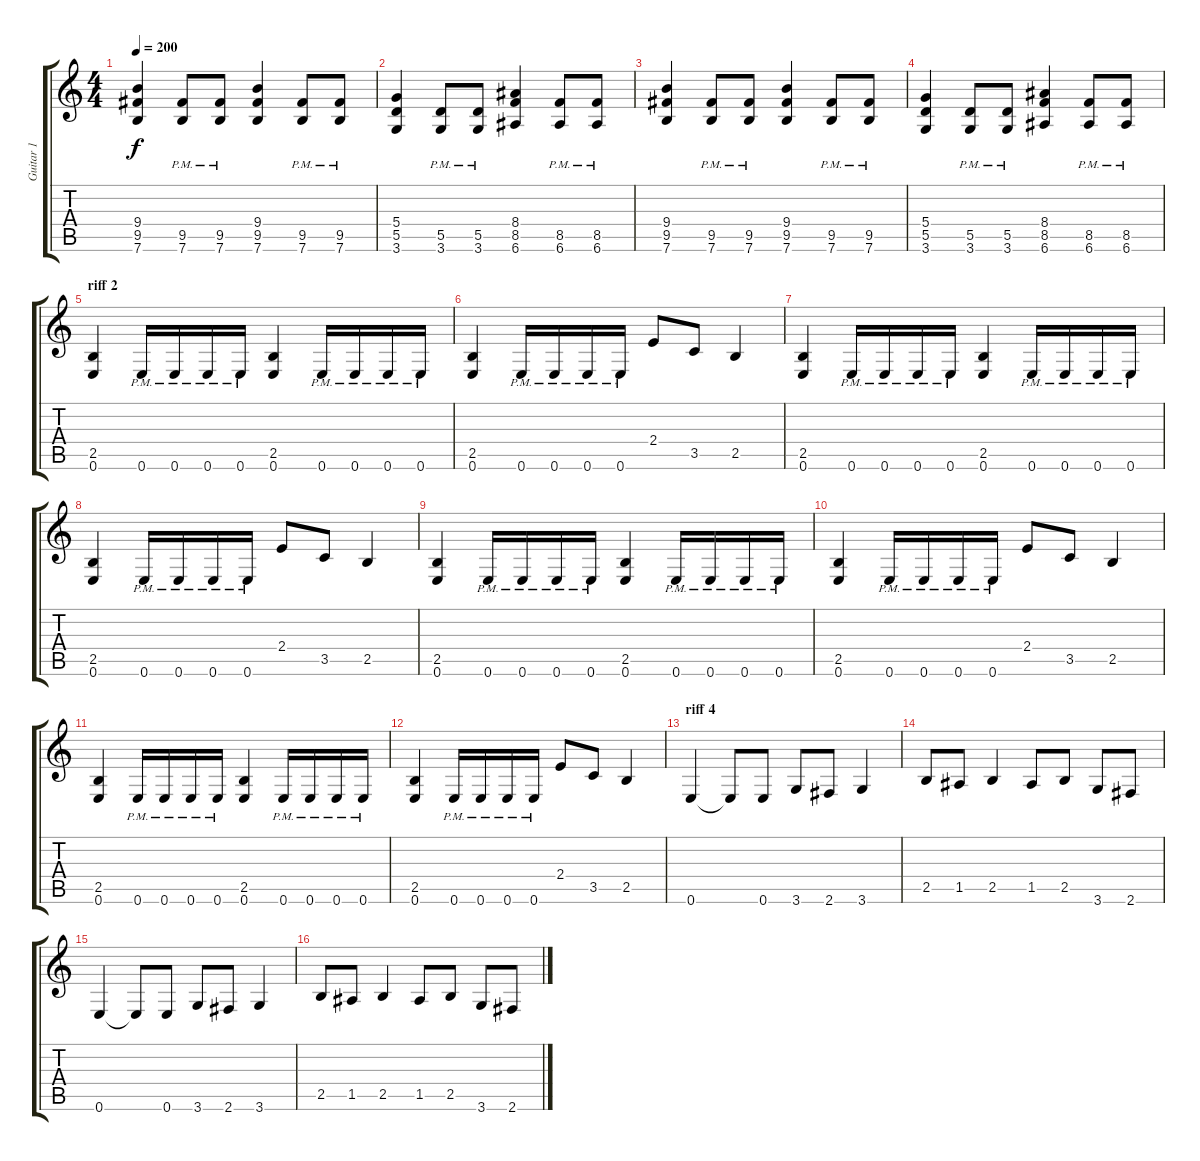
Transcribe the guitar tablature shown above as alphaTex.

\track ("Guitar 1" "Guitar 1") {instrument distortionguitar}
\staff {score tabs}
\tuning (E4 B3 G3 D3 A2 E2) {hide}
\ts (4 4)
\tempo 200
\clef g2
\ks c
(9.4 9.5 7.6).4{dy f} (9.5{pm} 7.6{pm}).8 (9.5{pm} 7.6{pm}).8 (9.4 9.5 7.6).4 (9.5{pm} 7.6{pm}).8 (9.5{pm} 7.6{pm}).8 |
(5.4 5.5 3.6).4 (5.5{pm} 3.6{pm}).8 (5.5{pm} 3.6{pm}).8 (8.4 8.5 6.6).4 (8.5{pm} 6.6{pm}).8 (8.5{pm} 6.6{pm}).8 |
(9.4 9.5 7.6).4 (9.5{pm} 7.6{pm}).8 (9.5{pm} 7.6{pm}).8 (9.4 9.5 7.6).4 (9.5{pm} 7.6{pm}).8 (9.5{pm} 7.6{pm}).8 |
(5.4 5.5 3.6).4 (5.5{pm} 3.6{pm}).8 (5.5{pm} 3.6{pm}).8 (8.4 8.5 6.6).4 (8.5{pm} 6.6{pm}).8 (8.5{pm} 6.6{pm}).8 |
\section ("" "riff 2")
(2.5 0.6).4 0.6{pm}.16 0.6{pm}.16 0.6{pm}.16 0.6{pm}.16 (2.5 0.6).4 0.6{pm}.16 0.6{pm}.16 0.6{pm}.16 0.6{pm}.16 |
(2.5 0.6).4 0.6{pm}.16 0.6{pm}.16 0.6{pm}.16 0.6{pm}.16 2.4.8 3.5.8 2.5.4 |
(2.5 0.6).4 0.6{pm}.16 0.6{pm}.16 0.6{pm}.16 0.6{pm}.16 (2.5 0.6).4 0.6{pm}.16 0.6{pm}.16 0.6{pm}.16 0.6{pm}.16 |
(2.5 0.6).4 0.6{pm}.16 0.6{pm}.16 0.6{pm}.16 0.6{pm}.16 2.4.8 3.5.8 2.5.4 |
(2.5 0.6).4 0.6{pm}.16 0.6{pm}.16 0.6{pm}.16 0.6{pm}.16 (2.5 0.6).4 0.6{pm}.16 0.6{pm}.16 0.6{pm}.16 0.6{pm}.16 |
(2.5 0.6).4 0.6{pm}.16 0.6{pm}.16 0.6{pm}.16 0.6{pm}.16 2.4.8 3.5.8 2.5.4 |
(2.5 0.6).4 0.6{pm}.16 0.6{pm}.16 0.6{pm}.16 0.6{pm}.16 (2.5 0.6).4 0.6{pm}.16 0.6{pm}.16 0.6{pm}.16 0.6{pm}.16 |
(2.5 0.6).4 0.6{pm}.16 0.6{pm}.16 0.6{pm}.16 0.6{pm}.16 2.4.8 3.5.8 2.5.4 |
\section ("" "riff 4")
0.6.4 0.6{t}.8 0.6.8 3.6.8 2.6.8 3.6.4 |
2.5.8 1.5.8 2.5.4 1.5.8 2.5.8 3.6.8 2.6.8 |
0.6.4 0.6{t}.8 0.6.8 3.6.8 2.6.8 3.6.4 |
2.5.8 1.5.8 2.5.4 1.5.8 2.5.8 3.6.8 2.6.8
